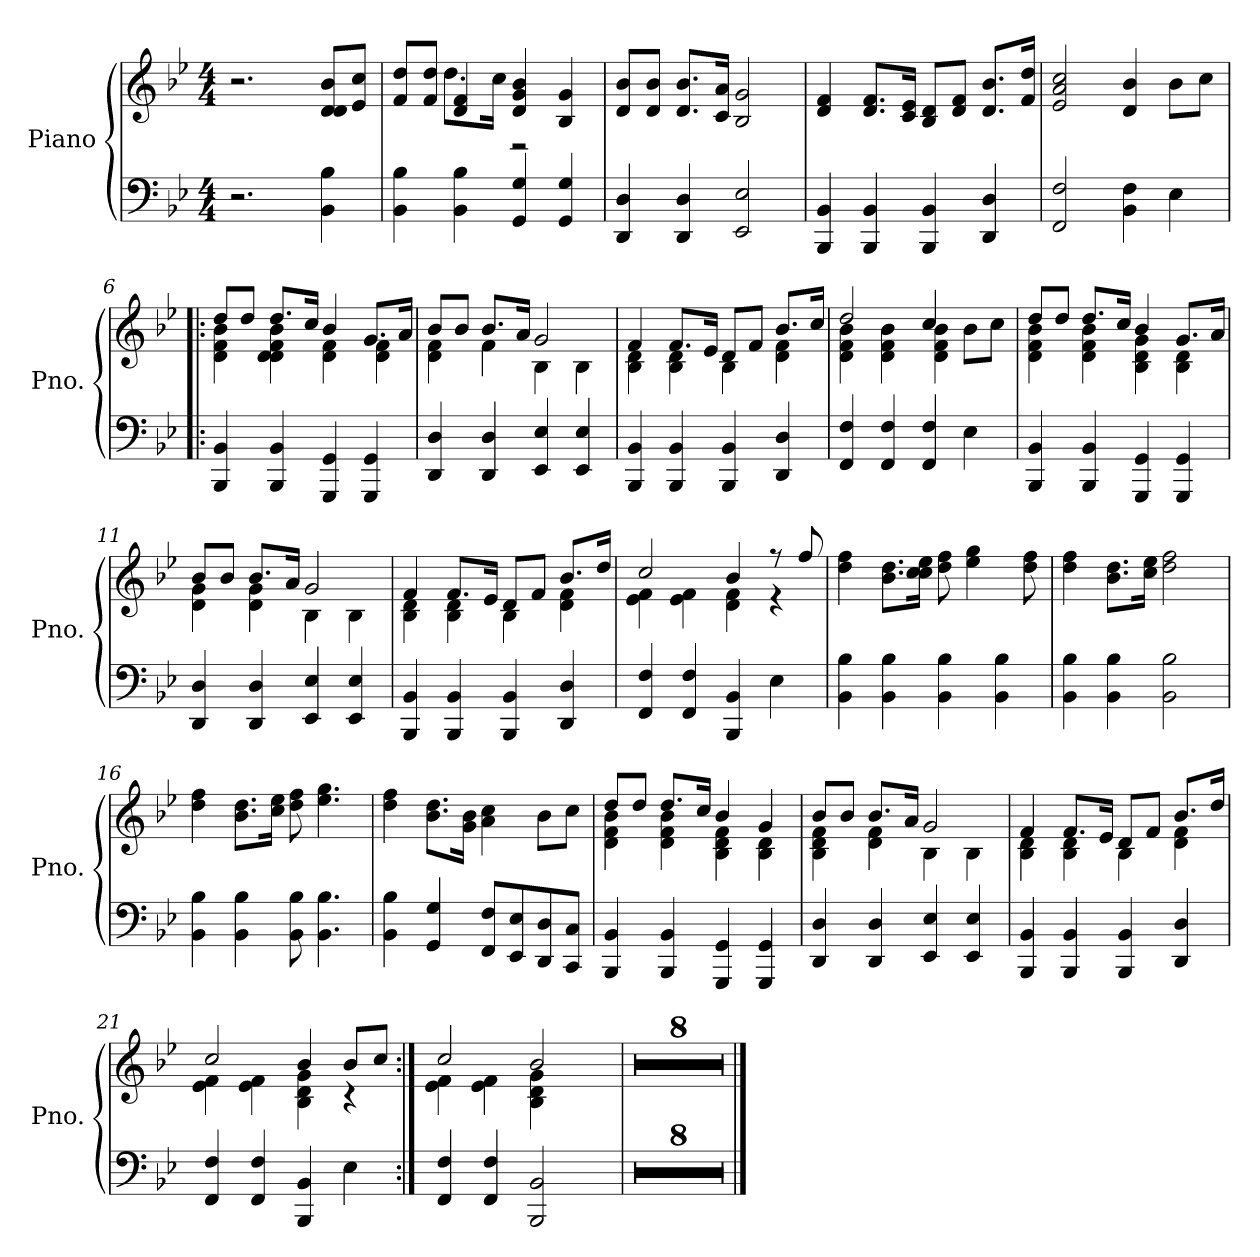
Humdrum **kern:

**kern	**kern
*part1	*part1
*staff2	*staff1
*I"Piano	*
*I'Pno.	*
*clefF4	*clefG2
*k[b-e-]	*k[b-e-]
*M4/4	*M4/4
=1	=1
2.r	2.r
4BB-\ 4B-\	8d/ 8d/ 8b-/L
.	8e-/ 8cc/J
=2	=2
*	*^
4BB-\ 4B-\	8f/ 8dd/L	4ryy
.	8f/ 8dd/J	.
4BB-\ 4B-\	4d/ 4f/	8.dd\L
.	.	16cc\Jk
4GG/ 4G/	4d/ 4g/ 4b-/	2r
4GG/ 4G/	4B-/ 4g/	.
*	*v	*v
=3	=3
4DD/ 4D/	8d/ 8b-/L
.	8d/ 8b-/J
4DD/ 4D/	8.d/ 8.b-/L
.	16c/ 16a/Jk
2EE-/ 2E-/	2B-/ 2g/
=4	=4
4BBB-/ 4BB-/	4d/ 4f/
4BBB-/ 4BB-/	8.d/ 8.f/L
.	16c/ 16e-/Jk
4BBB-/ 4BB-/	8B-/ 8d/L
.	8d/ 8f/J
4DD/ 4D/	8.d/ 8.b-/L
.	16f/ 16dd/Jk
=5	=5
2FF/ 2F/	2e-/ 2a/ 2cc/
4BB-\ 4F\	4d/ 4b-/
4E-\	8b-\L
.	8cc\J
!!LO:LB:g=z
=6!|:	=6!|:
*	*^
4BBB-/ 4BB-/	8dd/L	4d\ 4f\ 4b-\
.	8dd/J	.
4BBB-/ 4BB-/	8.dd/L	4d\ 4d\ 4f\ 4b-\
.	16cc/Jk	.
4GGG/ 4GG/	4b-/	4d\ 4f\
4GGG/ 4GG/	8.g/L	4d\ 4f\
.	16a/Jk	.
=7	=7	=7
4DD/ 4D/	8b-/L	4d\ 4f\
.	8b-/J	.
4DD/ 4D/	8.b-/L	4f\
.	16a/Jk	.
4EE-/ 4E-/	2g/	4B-\
4EE-/ 4E-/	.	4B-\
=8	=8	=8
4BBB-/ 4BB-/	4f/	4B-\ 4d\
4BBB-/ 4BB-/	8.f/L	4B-\ 4d\
.	16e-/Jk	.
4BBB-/ 4BB-/	8d/L	4B-\
.	8f/J	.
4DD/ 4D/	8.b-/L	4d\ 4f\
.	16cc/Jk	.
=9	=9	=9
4FF/ 4F/	2dd/	4d\ 4f\ 4b-\
4FF/ 4F/	.	4d\ 4f\ 4b-\
4FF/ 4F/	4cc/	4d\ 4f\ 4b-\
4E-\	8b-\L	4ryy
.	8cc\J	.
!!LO:LB:g=z	!!
=10	=10	=10
4BBB-/ 4BB-/	8dd/L	4d\ 4f\ 4b-\
.	8dd/J	.
4BBB-/ 4BB-/	8.dd/L	4d\ 4f\ 4b-\
.	16cc/Jk	.
4GGG/ 4GG/	4b-/	4B-\ 4d\ 4g\
4GGG/ 4GG/	8.g/L	4B-\ 4d\
.	16a/Jk	.
=11	=11	=11
4DD/ 4D/	8b-/L	4d\ 4g\
.	8b-/J	.
4DD/ 4D/	8.b-/L	4d\ 4g\
.	16a/Jk	.
4EE-/ 4E-/	2g/	4B-\
4EE-/ 4E-/	.	4B-\
=12	=12	=12
4BBB-/ 4BB-/	4f/	4B-\ 4d\
4BBB-/ 4BB-/	8.f/L	4B-\ 4d\
.	16e-/Jk	.
4BBB-/ 4BB-/	8d/L	4B-\
.	8f/J	.
4DD/ 4D/	8.b-/L	4d\ 4f\
.	16dd/Jk	.
=13	=13	=13
4FF/ 4F/	2cc/	4e-\ 4f\
4FF/ 4F/	.	4e-\ 4f\
4BBB-/ 4BB-/	4b-/	4d\ 4f\
4E-\	8r	4r
.	8ff/	.
*	*v	*v
=14	=14
4BB-\ 4B-\	4dd\ 4ff\
4BB-\ 4B-\	8.b-\ 8.dd\L
.	16cc\ 16cc\ 16ee-\Jk
4BB-\ 4B-\	8dd\ 8ff\
.	4ee-\ 4gg\
4BB-\ 4B-\	.
.	8dd\ 8ff\
!!LO:LB:g=z
=15	=15
4BB-\ 4B-\	4dd\ 4ff\
4BB-\ 4B-\	8.b-\ 8.dd\L
.	16cc\ 16ee-\Jk
2BB-\ 2B-\	2dd\ 2ff\
=16	=16
4BB-\ 4B-\	4dd\ 4ff\
4BB-\ 4B-\	8.b-\ 8.dd\L
.	16cc\ 16ee-\Jk
8BB-\ 8B-\	8dd\ 8ff\
4.BB-\ 4.B-\	4.ee-\ 4.gg\
=17	=17
4BB-\ 4B-\	4dd\ 4ff\
4GG/ 4G/	8.b-\ 8.dd\L
.	16g\ 16b-\Jk
8FF/ 8F/L	4a\ 4cc\
8EE-/ 8E-/	.
8DD/ 8D/	8b-\L
8CC/ 8C/J	8cc\J
=18	=18
*	*^
4BBB-/ 4BB-/	8dd/L	4d\ 4f\ 4b-\
.	8dd/J	.
4BBB-/ 4BB-/	8.dd/L	4d\ 4f\ 4b-\
.	16cc/Jk	.
4GGG/ 4GG/	4b-/	4B-\ 4d\ 4f\
4GGG/ 4GG/	4g/	4B-\ 4d\
=19	=19	=19
4DD/ 4D/	8b-/L	4B-\ 4d\ 4f\
.	8b-/J	.
4DD/ 4D/	8.b-/L	4d\ 4f\
.	16a/Jk	.
4EE-/ 4E-/	2g/	4B-\
4EE-/ 4E-/	.	4B-\
!!LO:LB:g=z	!!
=20	=20	=20
4BBB-/ 4BB-/	4f/	4B-\ 4d\
4BBB-/ 4BB-/	8.f/L	4B-\ 4d\
.	16e-/Jk	.
4BBB-/ 4BB-/	8d/L	4B-\
.	8f/J	.
4DD/ 4D/	8.b-/L	4d\ 4f\
.	16dd/Jk	.
=21	=21	=21
4FF/ 4F/	2cc/	4e-\ 4f\
4FF/ 4F/	.	4e-\ 4f\
4BBB-/ 4BB-/	4b-/	4B-\ 4d\ 4g\
4E-\	8b-/L	4r
.	8cc/J	.
=22:|!	=22:|!	=22:|!
4FF/ 4F/	2cc/	4e-\ 4f\
4FF/ 4F/	.	4e-\ 4f\
2BBB-/ 2BB-/	2b-/	4B-\ 4d\ 4g\
.	.	4ryy
*	*v	*v
=23	=23
1r	1r
=24	=24
1r	1r
=25	=25
1r	1r
=26	=26
1r	1r
=27	=27
1r	1r
=28	=28
1r	1r
=29	=29
1r	1r
=30	=30
1r	1r
==	==
*-	*-
